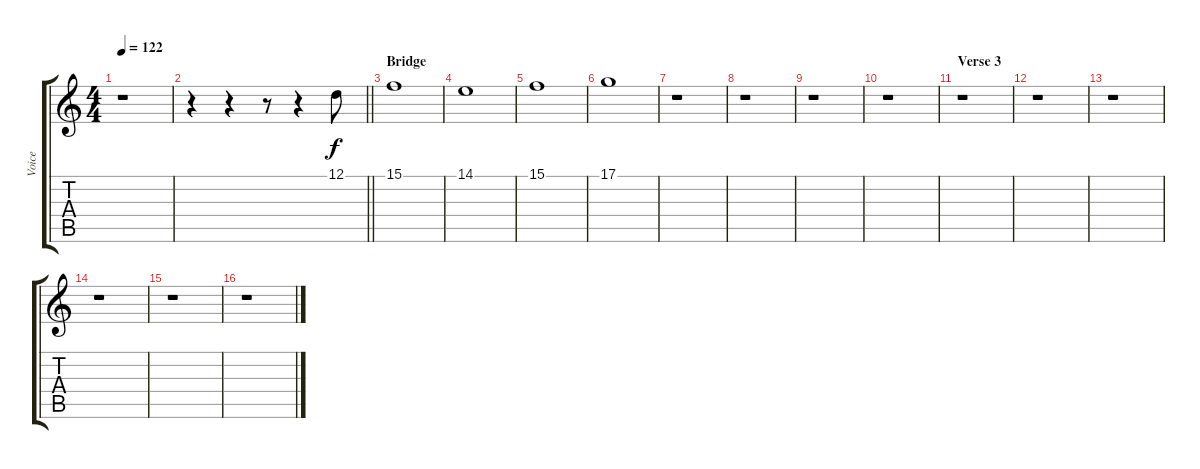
\track ("Voice" "Voice") {instrument synthvoice}
\staff {score tabs}
\tuning (D4 A3 F3 C3 G2 D2) {hide}
\ts (4 4)
\tempo 122
\clef g2
\ks c
r.1{dy f} |
\barLineRight lightlight
r.4 r.4 r.8 r.4 12.1.8 |
\section ("" "Bridge")
15.1.1 |
14.1.1 |
15.1.1 |
17.1.1 |
r.1 |
r.1 |
r.1 |
r.1 |
\section ("" "Verse 3")
r.1 |
r.1 |
r.1 |
r.1 |
r.1 |
r.1
